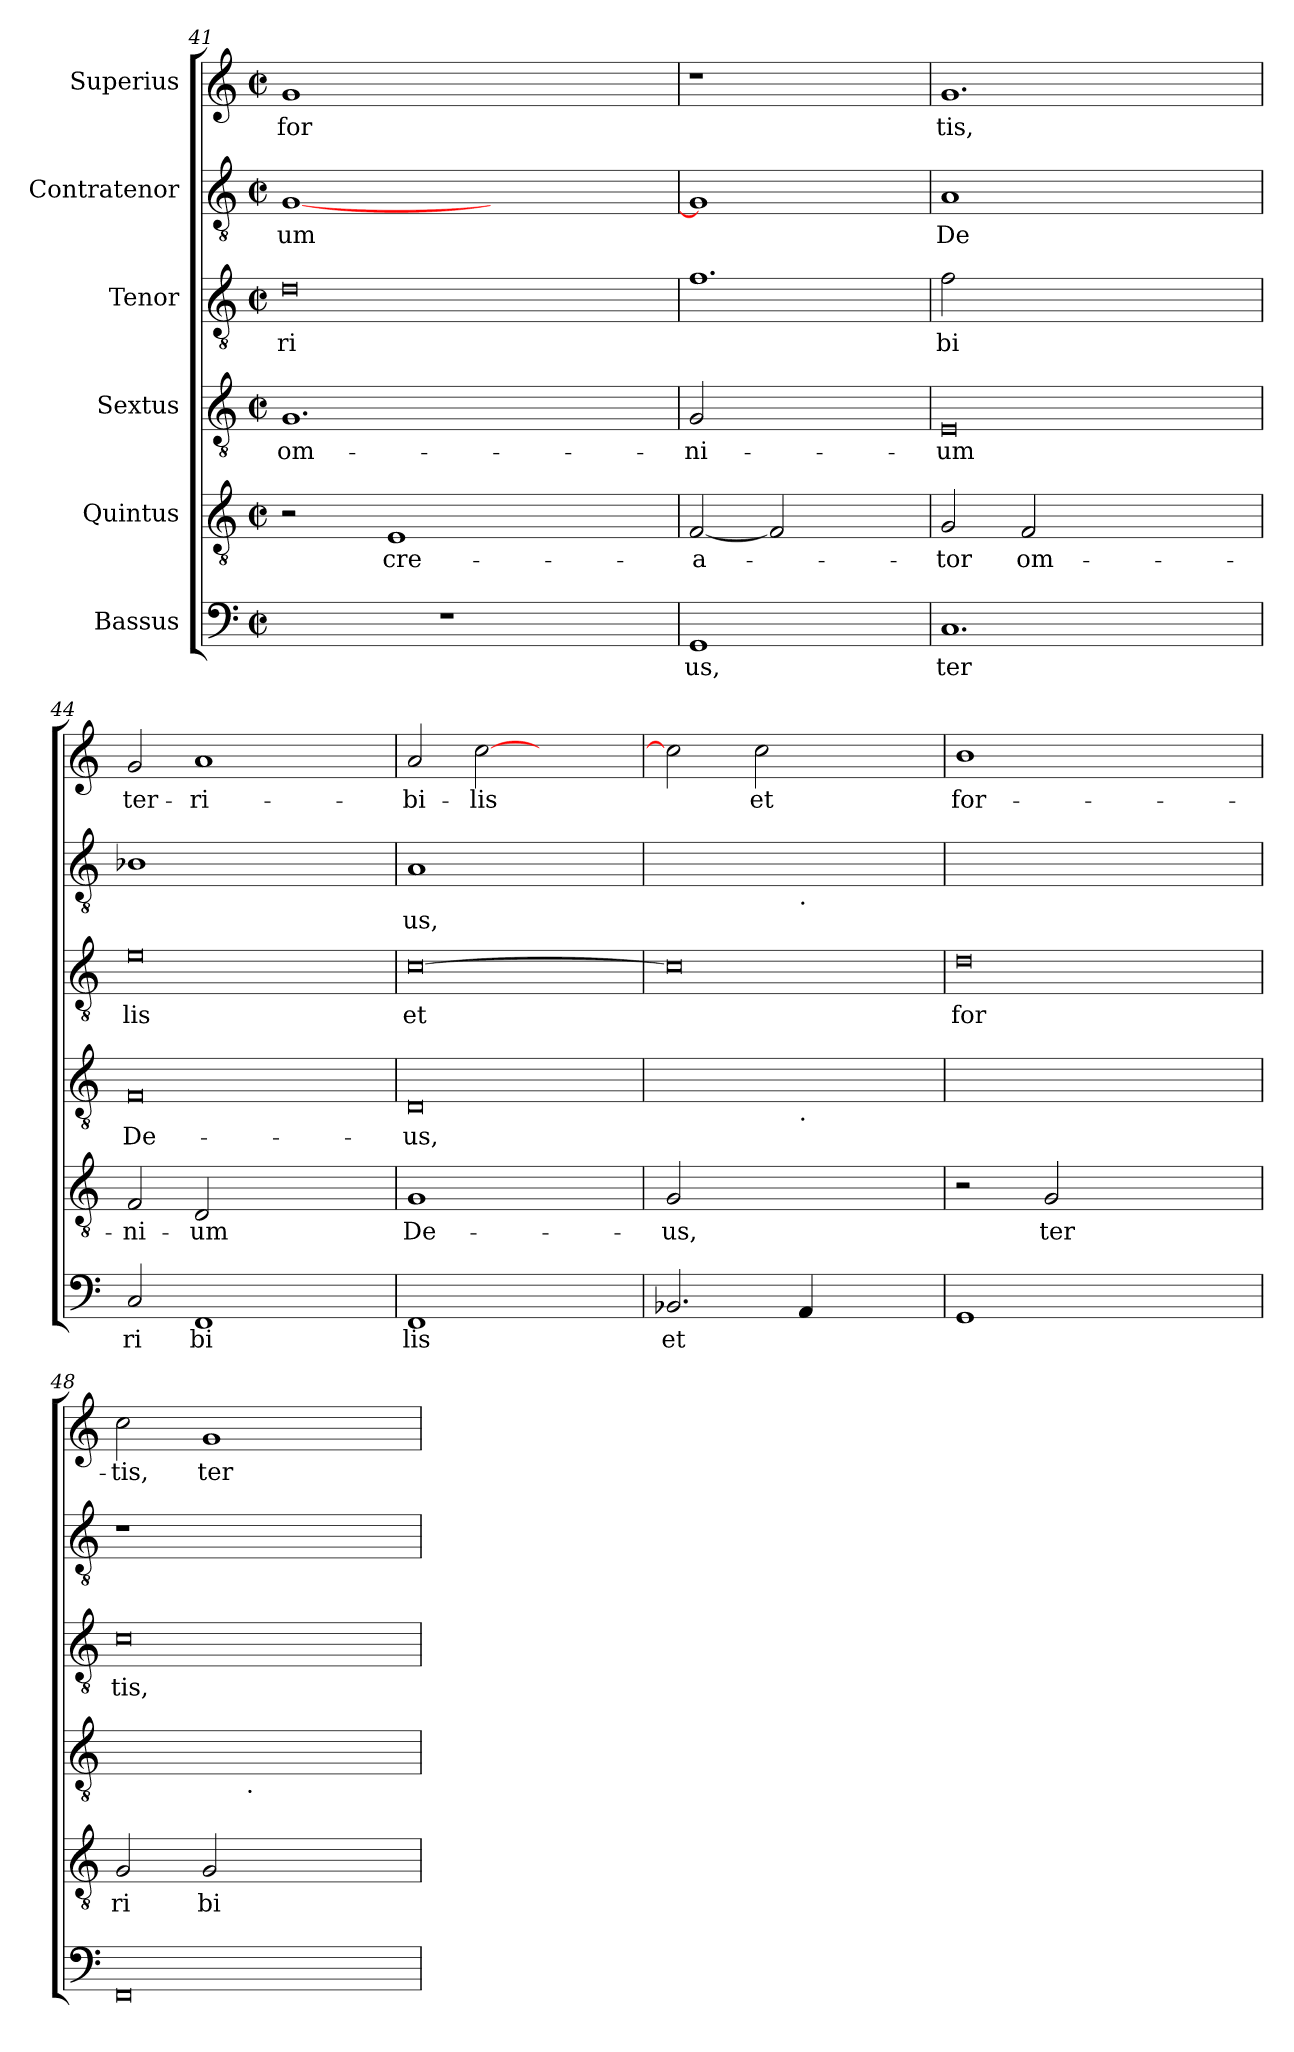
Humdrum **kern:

**kern	**text	**kern	**text	**kern	**text	**kern	**text	**kern	**text	**kern	**text
*part6	*part6	*part5	*part5	*part4	*part4	*part3	*part3	*part2	*part2	*part1	*part1
*staff6	*staff6	*staff5	*staff5	*staff4	*staff4	*staff3	*staff3	*staff2	*staff2	*staff1	*staff1
*I"Bassus	*	*I"Quintus	*	*I"Sextus	*	*I"Tenor	*	*I"Contratenor	*	*I"Superius	*
*clefF4	*	*clefGv2	*	*clefGv2	*	*clefGv2	*	*clefGv2	*	*clefG2	*
*k[]	*	*k[]	*	*k[]	*	*k[]	*	*k[]	*	*k[]	*
*C:	*	*C:	*	*C:	*	*C:	*	*C:	*	*C:	*
*M2/2	*	*M2/2	*	*M2/2	*	*M2/2	*	*M2/2	*	*M2/2	*
*met(c|)	*	*met(c|)	*	*met(c|)	*	*met(c|)	*	*met(c|)	*	*met(c|)	*
=41	=41	=41	=41	=41	=41	=41	=41	=41	=41	=41	=41
!	!	!	!	!	!LO:LY:b	!	!LO:LY:b	!	!LO:LY:b	!	!LO:LY:b
4ryy	.	2r	.	1.G	om-	0d	ri	[1G	um	1g	for
4ryy	.	.	.	.	.	.	.	.	.	.	.
!	!	!	!LO:LY:b	!	!	!	!	!	!	!	!
4ryy	.	1E	cre-	.	.	.	.	.	.	.	.
1r	.	.	.	.	.	.	.	.	.	.	.
.	.	.	.	.	.	.	.	1ryy	.	1ryy	.
.	.	2ryy	.	2ryy	.	.	.	.	.	.	.
4ryy	.	.	.	.	.	.	.	.	.	.	.
=42	=42	=42	=42	=42	=42	=42	=42	=42	=42	=42	=42
!	!LO:LY:b	!	!LO:LY:b	!	!LO:LY:b	!	!	!	!	!	!
1GG	-us,	[2F/	-a-	2G/	-ni-	1.f	.	1G]	.	1r	.
.	.	2F/]	.	1ryy	.	.	.	.	.	.	.
2ryy	.	2ryy	.	.	.	.	.	2ryy	.	2ryy	.
!!LO:LB:g=z
=43	=43	=43	=43	=43	=43	=43	=43	=43	=43	=43	=43
!	!LO:LY:b	!	!LO:LY:b	!	!LO:LY:b	!	!LO:LY:b	!	!LO:LY:b	!	!LO:LY:b
1.C	ter	2G/	-tor	0E	-um	2f\	bi	1A	De	1.g	tis,
!	!	!	!LO:LY:b	!	!	!	!	!	!	!	!
.	.	2F/	om-	.	.	1.ryy	.	.	.	.	.
.	.	1ryy	.	.	.	.	.	1ryy	.	.	.
2ryy	.	.	.	.	.	.	.	.	.	2ryy	.
=44	=44	=44	=44	=44	=44	=44	=44	=44	=44	=44	=44
!	!LO:LY:b	!	!LO:LY:b	!	!LO:LY:b	!	!LO:LY:b	!	!	!	!LO:LY:b
2C/	ri	2F/	-ni-	0F	De-	0e	lis	1B-X	.	2g/	ter-
!	!LO:LY:b	!	!LO:LY:b	!	!	!	!	!	!	!	!LO:LY:b
1FF	bi	2D/	-um	.	.	.	.	.	.	1a	-ri-
.	.	1ryy	.	.	.	.	.	1ryy	.	.	.
2ryy	.	.	.	.	.	.	.	.	.	2ryy	.
=45	=45	=45	=45	=45	=45	=45	=45	=45	=45	=45	=45
!	!LO:LY:b	!	!LO:LY:b	!	!LO:LY:b	!	!LO:LY:b	!	!LO:LY:b	!	!LO:LY:b
1FF	lis	1G	De-	0D	-us,	[0c	et	1A	us,	2a/	-bi-
!	!	!	!	!	!	!	!	!	!	!	!LO:LY:b
.	.	.	.	.	.	.	.	.	.	[2cc\	-lis
1ryy	.	1ryy	.	.	.	.	.	1ryy	.	1ryy	.
=46	=46	=46	=46	=46	=46	=46	=46	=46	=46	=46	=46
!	!LO:LY:b	!	!LO:LY:b	!	!	!	!	!	!	!	!
2.BB-X/	et	2G/	-us,	4ryy	.	0c]	.	4ryy	.	2cc\]	.
.	.	.	.	4ryy	.	.	.	4ryy	.	.	.
!	!	!	!	!	!	!	!	!	!	!	!LO:LY:b
.	.	1.ryy	.	4ryy	.	.	.	4ryy	.	2cc\	et
!	!	!	!	!	!	!	!	!LO:TX:b:t=.	!	!	!
!	!	!	!	!LO:TX:b:t=.	!	!	!	!	!	!	!
4AA/	.	.	.	4ryy	.	.	.	4ryy	.	.	.
1ryy	.	.	.	1ryy	.	.	.	1ryy	.	1ryy	.
=47	=47	=47	=47	=47	=47	=47	=47	=47	=47	=47	=47
!	!	!	!	!	!	!	!LO:LY:b	!	!	!	!LO:LY:b
1GG	.	2r	.	4ryy	.	0d	for	4ryy	.	1b	for-
.	.	.	.	4ryy	.	.	.	4ryy	.	.	.
!	!	!	!LO:LY:b	!	!	!	!	!	!	!	!
.	.	2G/	ter	4ryy	.	.	.	4ryy	.	.	.
.	.	.	.	1ryy	.	.	.	1ryy	.	.	.
1ryy	.	1ryy	.	.	.	.	.	.	.	1ryy	.
.	.	.	.	4ryy	.	.	.	4ryy	.	.	.
!!LO:PB:g=z
=48	=48	=48	=48	=48	=48	=48	=48	=48	=48	=48	=48
!	!	!	!LO:LY:b	!	!	!	!LO:LY:b	!	!	!	!LO:LY:b
0FF	.	2G/	ri	4ryy	.	0c	tis,	1r	.	2cc\	-tis,
.	.	.	.	4ryy	.	.	.	.	.	.	.
!	!	!	!LO:LY:b	!	!	!	!	!	!	!	!LO:LY:b
.	.	2G/	bi	4ryy	.	.	.	.	.	1g	ter-
!	!	!	!	!LO:TX:b:t=.	!	!	!	!	!	!	!
.	.	.	.	4ryy	.	.	.	.	.	.	.
.	.	1ryy	.	1ryy	.	.	.	1ryy	.	.	.
.	.	.	.	.	.	.	.	.	.	2ryy	.
=	=	=	=	=	=	=	=	=	=	=	=
*-	*-	*-	*-	*-	*-	*-	*-	*-	*-	*-	*-
